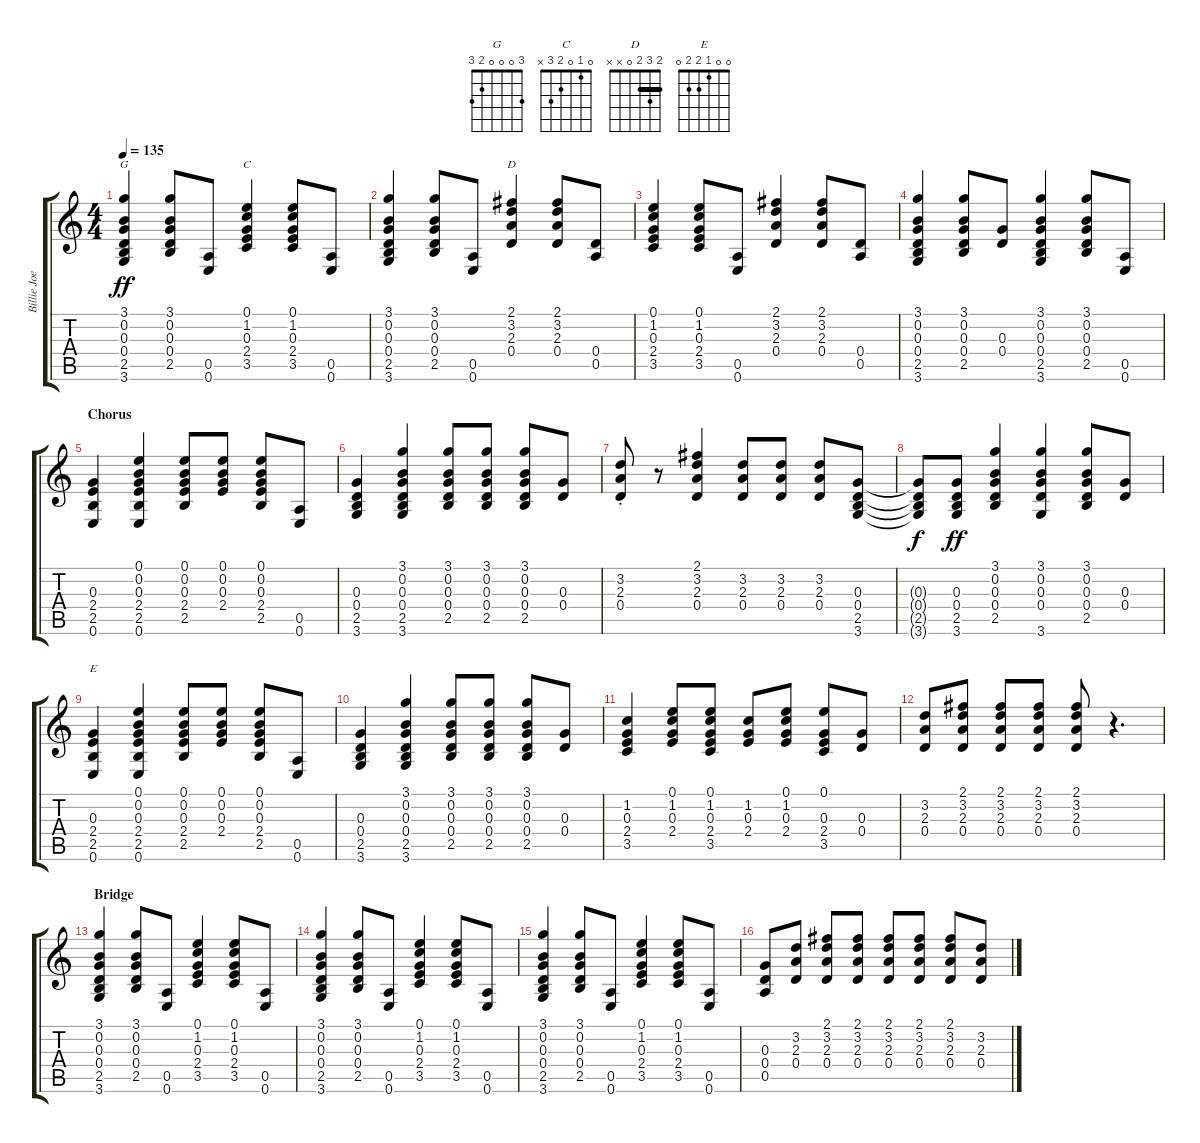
\track ("Billie Joe Armstrong (Guitar 2)" "Billie Joe") {instrument acousticguitarnylon}
\staff {score tabs}
\tuning (E4 B3 G3 D3 A2 E2) {hide}
\chord ("G" 3 0 0 0 2 3)
\chord ("C" 0 1 0 2 3 x)
\chord ("D" 2 3 2 0 x x) {barre 2}
\chord ("E" 0 0 1 2 2 0)
\ts (4 4)
\tempo 135
\clef g2
\ks c
(3.1 0.2 0.3 0.4 2.5 3.6).4{ch "G" dy ff} (3.1 0.2 0.3 0.4 2.5).8 (0.5 0.6).8 (0.1 1.2 0.3 2.4 3.5).4{ch "C"} (0.1 1.2 0.3 2.4 3.5).8 (0.5 0.6).8 |
(3.1 0.2 0.3 0.4 2.5 3.6).4 (3.1 0.2 0.3 0.4 2.5).8 (0.5 0.6).8 (2.1 3.2 2.3 0.4).4{ch "D"} (2.1 3.2 2.3 0.4).8 (0.4 0.5).8 |
(0.1 1.2 0.3 2.4 3.5).4 (0.1 1.2 0.3 2.4 3.5).8 (0.5 0.6).8 (2.1 3.2 2.3 0.4).4 (2.1 3.2 2.3 0.4).8 (0.4 0.5).8 |
(3.1 0.2 0.3 0.4 2.5 3.6).4 (3.1 0.2 0.3 0.4 2.5).8 (0.3 0.4).8 (3.1 0.2 0.3 0.4 2.5 3.6).4 (3.1 0.2 0.3 0.4 2.5).8 (0.5 0.6).8 |
\section ("" "Chorus")
(0.3 2.4 2.5 0.6).4 (0.1 0.2 0.3 2.4 2.5 0.6).4 (0.1 0.2 0.3 2.4 2.5).8 (0.1 0.2 0.3 2.4).8 (0.1 0.2 0.3 2.4 2.5).8 (0.5 0.6).8 |
(0.3 0.4 2.5 3.6).4 (3.1 0.2 0.3 0.4 2.5 3.6).4 (3.1 0.2 0.3 0.4 2.5).8 (3.1 0.2 0.3 0.4 2.5).8 (3.1 0.2 0.3 0.4 2.5).8 (0.3 0.4).8 |
(3.2{st} 2.3{st} 0.4{st}).8 r.8 (2.1 3.2 2.3 0.4).4 (3.2 2.3 0.4).8 (3.2 2.3 0.4).8 (3.2 2.3 0.4).8 (0.3 0.4 2.5 3.6).8 |
(0.3{t} 0.4{t} 2.5{t} 3.6{t}).8{dy f} (0.3 0.4 2.5 3.6).8{dy ff} (3.1 0.2 0.3 0.4 2.5).4 (3.1 0.2 0.3 0.4 3.6).4 (3.1 0.2 0.3 0.4 2.5).8 (0.3 0.4).8 |
(0.3 2.4 2.5 0.6).4{ch "E"} (0.1 0.2 0.3 2.4 2.5 0.6).4 (0.1 0.2 0.3 2.4 2.5).8 (0.1 0.2 0.3 2.4).8 (0.1 0.2 0.3 2.4 2.5).8 (0.5 0.6).8 |
(0.3 0.4 2.5 3.6).4 (3.1 0.2 0.3 0.4 2.5 3.6).4 (3.1 0.2 0.3 0.4 2.5).8 (3.1 0.2 0.3 0.4 2.5).8 (3.1 0.2 0.3 0.4 2.5).8 (0.3 0.4).8 |
(1.2 0.3 2.4 3.5).4 (0.1 1.2 0.3 2.4).8 (0.1 1.2 0.3 2.4 3.5).8 (1.2 0.3 2.4).8 (0.1 1.2 0.3 2.4).8 (0.1 0.3 2.4 3.5).8 (0.3 0.4).8 |
(3.2 2.3 0.4).8 (2.1 3.2 2.3 0.4).8 (2.1 3.2 2.3 0.4).8 (2.1 3.2 2.3 0.4).8 (2.1 3.2 2.3 0.4).8 r.4{d} |
\section ("" "Bridge")
(3.1 0.2 0.3 0.4 2.5 3.6).4 (3.1 0.2 0.3 0.4 2.5).8 (0.5 0.6).8 (0.1 1.2 0.3 2.4 3.5).4 (0.1 1.2 0.3 2.4 3.5).8 (0.5 0.6).8 |
(3.1 0.2 0.3 0.4 2.5 3.6).4 (3.1 0.2 0.3 0.4 2.5).8 (0.5 0.6).8 (0.1 1.2 0.3 2.4 3.5).4 (0.1 1.2 0.3 2.4 3.5).8 (0.5 0.6).8 |
(3.1 0.2 0.3 0.4 2.5 3.6).4 (3.1 0.2 0.3 0.4 2.5).8 (0.5 0.6).8 (0.1 1.2 0.3 2.4 3.5).4 (0.1 1.2 0.3 2.4 3.5).8 (0.5 0.6).8 |
(0.3 0.4 0.5).8 (3.2 2.3 0.4).8 (2.1 3.2 2.3 0.4).8 (2.1 3.2 2.3 0.4).8 (2.1 3.2 2.3 0.4).8 (2.1 3.2 2.3 0.4).8 (2.1 3.2 2.3 0.4).8 (3.2 2.3 0.4).8
